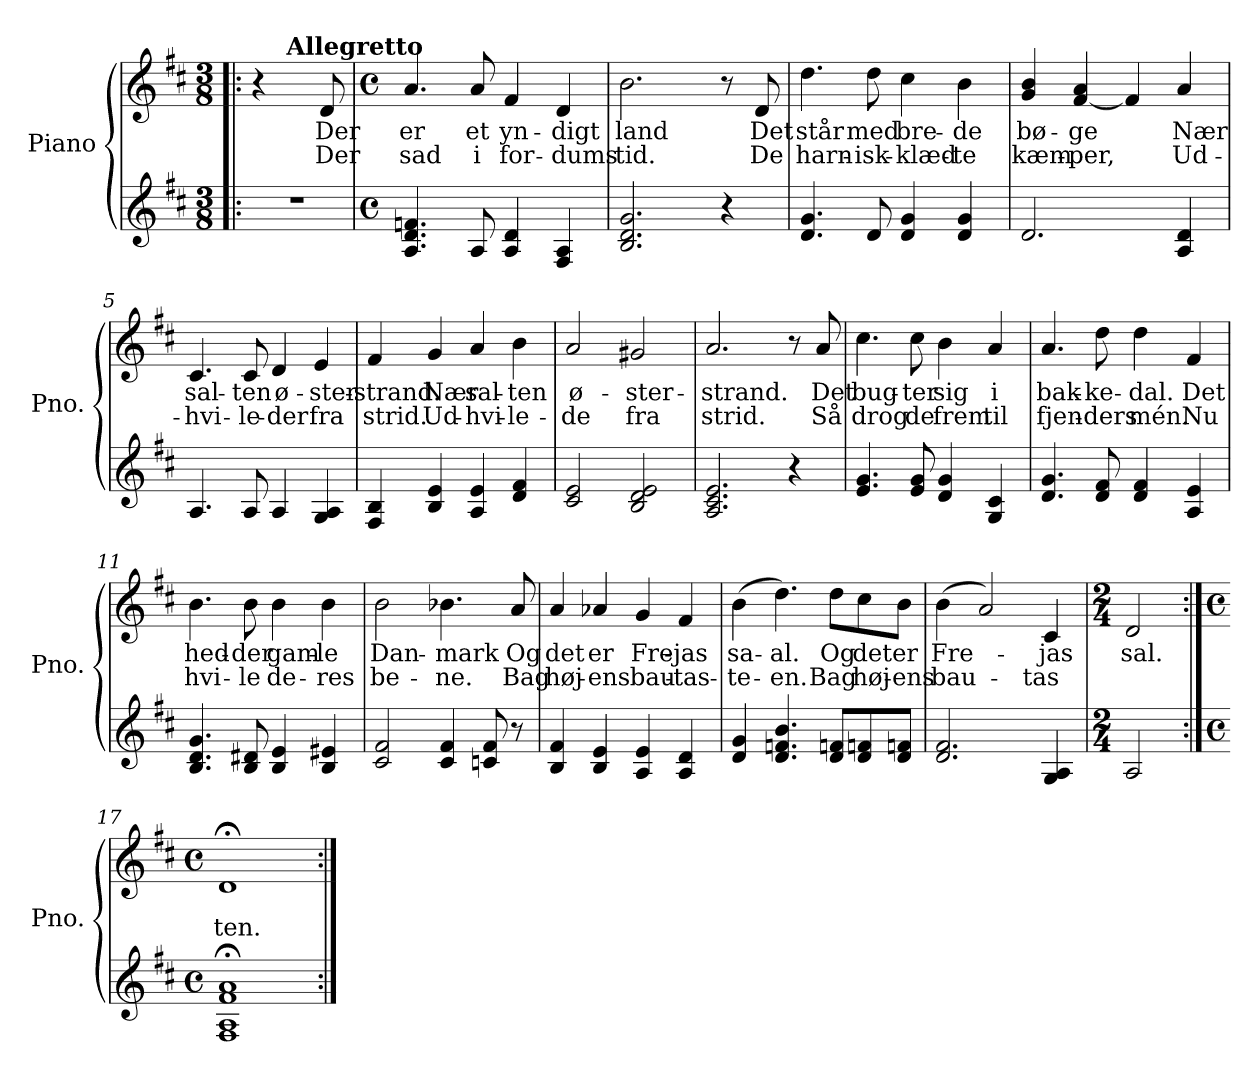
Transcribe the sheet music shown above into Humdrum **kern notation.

**kern	**kern	**text	**text
*part1	*part1	*part1	*part1
*staff2	*staff1	*staff1	*staff1
*I"Piano	*	*	*
*I'Pno.	*	*	*
*clefG2	*clefG2	*	*
*k[f#c#]	*k[f#c#]	*	*
*M3/8	*M3/8	*	*
=!|:	=!|:	=!|:	=!|:
*	*^	*	*
4.r	4r	8ryy	.	.
!	!	!LO:TX:a:B:t=Allegretto	!	!
.	.	4ryy	.	.
!	!	!	!LO:LY:b	!LO:LY:b
.	8d/	.	Der	Der
*	*v	*v	*	*
=1	=1	=1	=1
*M4/4	*M4/4	*	*
*met(c)	*met(c)	*	*
*	*^	*	*
!	!	!	!LO:LY:b	!LO:LY:b
*	*v	*v	*	*
4.A/ 4.d/ 4.fn/	4.a/	er	sad
!	!	!LO:LY:b	!LO:LY:b
8A/	8a/	et	i
!	!	!LO:LY:b	!LO:LY:b
4A/ 4d/	4f#/	yn-	for-
!	!	!LO:LY:b	!LO:LY:b
4F#/ 4A/	4d/	-digt	-dums
=2	=2	=2	=2
!	!	!LO:LY:b	!LO:LY:b
2.B/ 2.d/ 2.g/	2.b\	land	tid.
4r	8r	.	.
!	!	!LO:LY:b	!LO:LY:b
.	8d/	Det	De
=3	=3	=3	=3
!	!	!LO:LY:b	!LO:LY:b
4.d/ 4.g/	4.dd\	står	harn-
!	!	!LO:LY:b	!LO:LY:b
8d/	8dd\	med	-isk-
!	!	!LO:LY:b	!LO:LY:b
4d/ 4g/	4cc#\	bre-	-klæd-
!	!	!LO:LY:b	!LO:LY:b
4d/ 4g/	4b\	-de	-te
=4	=4	=4	=4
!	!	!LO:LY:b	!LO:LY:b
2.d/	4g/ 4b/	bø-	kæm-
!	!	!LO:LY:b	!LO:LY:b
.	[4f#/ 4a/	-ge	-per,
.	4f#/]	.	.
!	!	!LO:LY:b	!LO:LY:b
4A/ 4d/	4a/	Nær	Ud-
=5	=5	=5	=5
!	!	!LO:LY:b	!LO:LY:b
4.A/	4.c#/	sal-	-hvi-
!	!	!LO:LY:b	!LO:LY:b
8A/	8c#/	-ten	-le-
!	!	!LO:LY:b	!LO:LY:b
4A/	4d/	ø-	-der
!	!	!LO:LY:b	!LO:LY:b
4G/ 4A/	4e/	-ster-	fra
!!LO:LB:g=z
=6	=6	=6	=6
!	!	!LO:LY:b	!LO:LY:b
4F#/ 4B/	4f#/	-strand.	strid.
!	!	!LO:LY:b	!LO:LY:b
4B/ 4e/	4g/	Nær	Ud-
!	!	!LO:LY:b	!LO:LY:b
4A/ 4e/	4a/	sal-	-hvi-
!	!	!LO:LY:b	!LO:LY:b
4d/ 4f#/	4b\	-ten	-le-
=7	=7	=7	=7
!	!	!LO:LY:b	!LO:LY:b
2c#/ 2e/	2a/	ø-	-de
!	!	!LO:LY:b	!LO:LY:b
2B/ 2d/ 2e/	2g#X/	-ster-	fra
=8	=8	=8	=8
!	!	!LO:LY:b	!LO:LY:b
2.A/ 2.c#/ 2.e/	2.a/	-strand.	strid.
4r	8r	.	.
!	!	!LO:LY:b	!LO:LY:b
.	8a/	Det	Så
=9	=9	=9	=9
!	!	!LO:LY:b	!LO:LY:b
4.e/ 4.g/	4.cc#\	bug-	drog
!	!	!LO:LY:b	!LO:LY:b
8e/ 8g/	8cc#\	-ter	de
!	!	!LO:LY:b	!LO:LY:b
4d/ 4g/	4b\	sig	frem
!	!	!LO:LY:b	!LO:LY:b
4G/ 4c#/	4a/	i	til
=10	=10	=10	=10
!	!	!LO:LY:b	!LO:LY:b
4.d/ 4.g/	4.a/	bak-	fjen-
!	!	!LO:LY:b	!LO:LY:b
8d/ 8f#/	8dd\	-ke-	-ders
!	!	!LO:LY:b	!LO:LY:b
4d/ 4f#/	4dd\	-dal.	mén.
!	!	!LO:LY:b	!LO:LY:b
4A/ 4e/	4f#/	Det	Nu
=11	=11	=11	=11
!	!	!LO:LY:b	!LO:LY:b
4.B/ 4.d/ 4.g/	4.b\	hed-	hvi-
!	!	!LO:LY:b	!LO:LY:b
8B/ 8d#X/	8b\	-der	-le
!	!	!LO:LY:b	!LO:LY:b
4B/ 4e/	4b\	gam-	de-
!	!	!LO:LY:b	!LO:LY:b
4B/ 4e#X/	4b\	-le	-res
=12	=12	=12	=12
!	!	!LO:LY:b	!LO:LY:b
2c#/ 2f#/	2b\	Dan-	be-
!	!	!LO:LY:b	!LO:LY:b
4c#/ 4f#/	4.b-X\	-mark	-ne.
8cn/ 8f#/	.	.	.
!	!	!LO:LY:b	!LO:LY:b
8r	8a/	Og	Bag
!!LO:LB:g=z
=13	=13	=13	=13
!	!	!LO:LY:b	!LO:LY:b
4B/ 4f#/	4a/	det	høj-
!	!	!LO:LY:b	!LO:LY:b
4B/ 4e/	4a-X/	er	-ens
!	!	!LO:LY:b	!LO:LY:b
4A/ 4e/	4g/	Fre-	bau-
!	!	!LO:LY:b	!LO:LY:b
4A/ 4d/	4f#/	-jas	-tas-
=14	=14	=14	=14
!	!	!LO:LY:b	!LO:LY:b
4d/ 4g/	(>4b\	sa-	-te-
!	!	!LO:LY:b	!LO:LY:b
4.d/ 4.fn/ 4.b/	4.dd\)	-al.	-en.
!	!	!LO:LY:b	!LO:LY:b
8d/ 8fn/L	8dd\L	Og	Bag
!	!	!LO:LY:b	!LO:LY:b
8d/ 8fn/	8cc#\	det	høj-
!	!	!LO:LY:b	!LO:LY:b
8d/ 8fn/J	8b\J	er	-ens
=15	=15	=15	=15
!	!	!LO:LY:b	!LO:LY:b
2.d/ 2.f#/	(>4b\	Fre-	bau-
.	2a/)	.	.
!	!	!LO:LY:b	!LO:LY:b
4G/ 4A/	4c#/	-jas	-tas
=16	=16	=16	=16
*M2/4	*M2/4	*	*
!	!	!LO:LY:b	!
2A/	2d/	sal.	.
=17:|!	=17:|!	=17:|!	=17:|!
*M4/4	*M4/4	*	*
*met(c)	*met(c)	*	*
!	!	!	!LO:LY:b
1F#;< 1A;< 1f#;< 1a;<	1d;<	.	ten.
=:|!	=:|!	=:|!	=:|!
*-	*-	*-	*-
